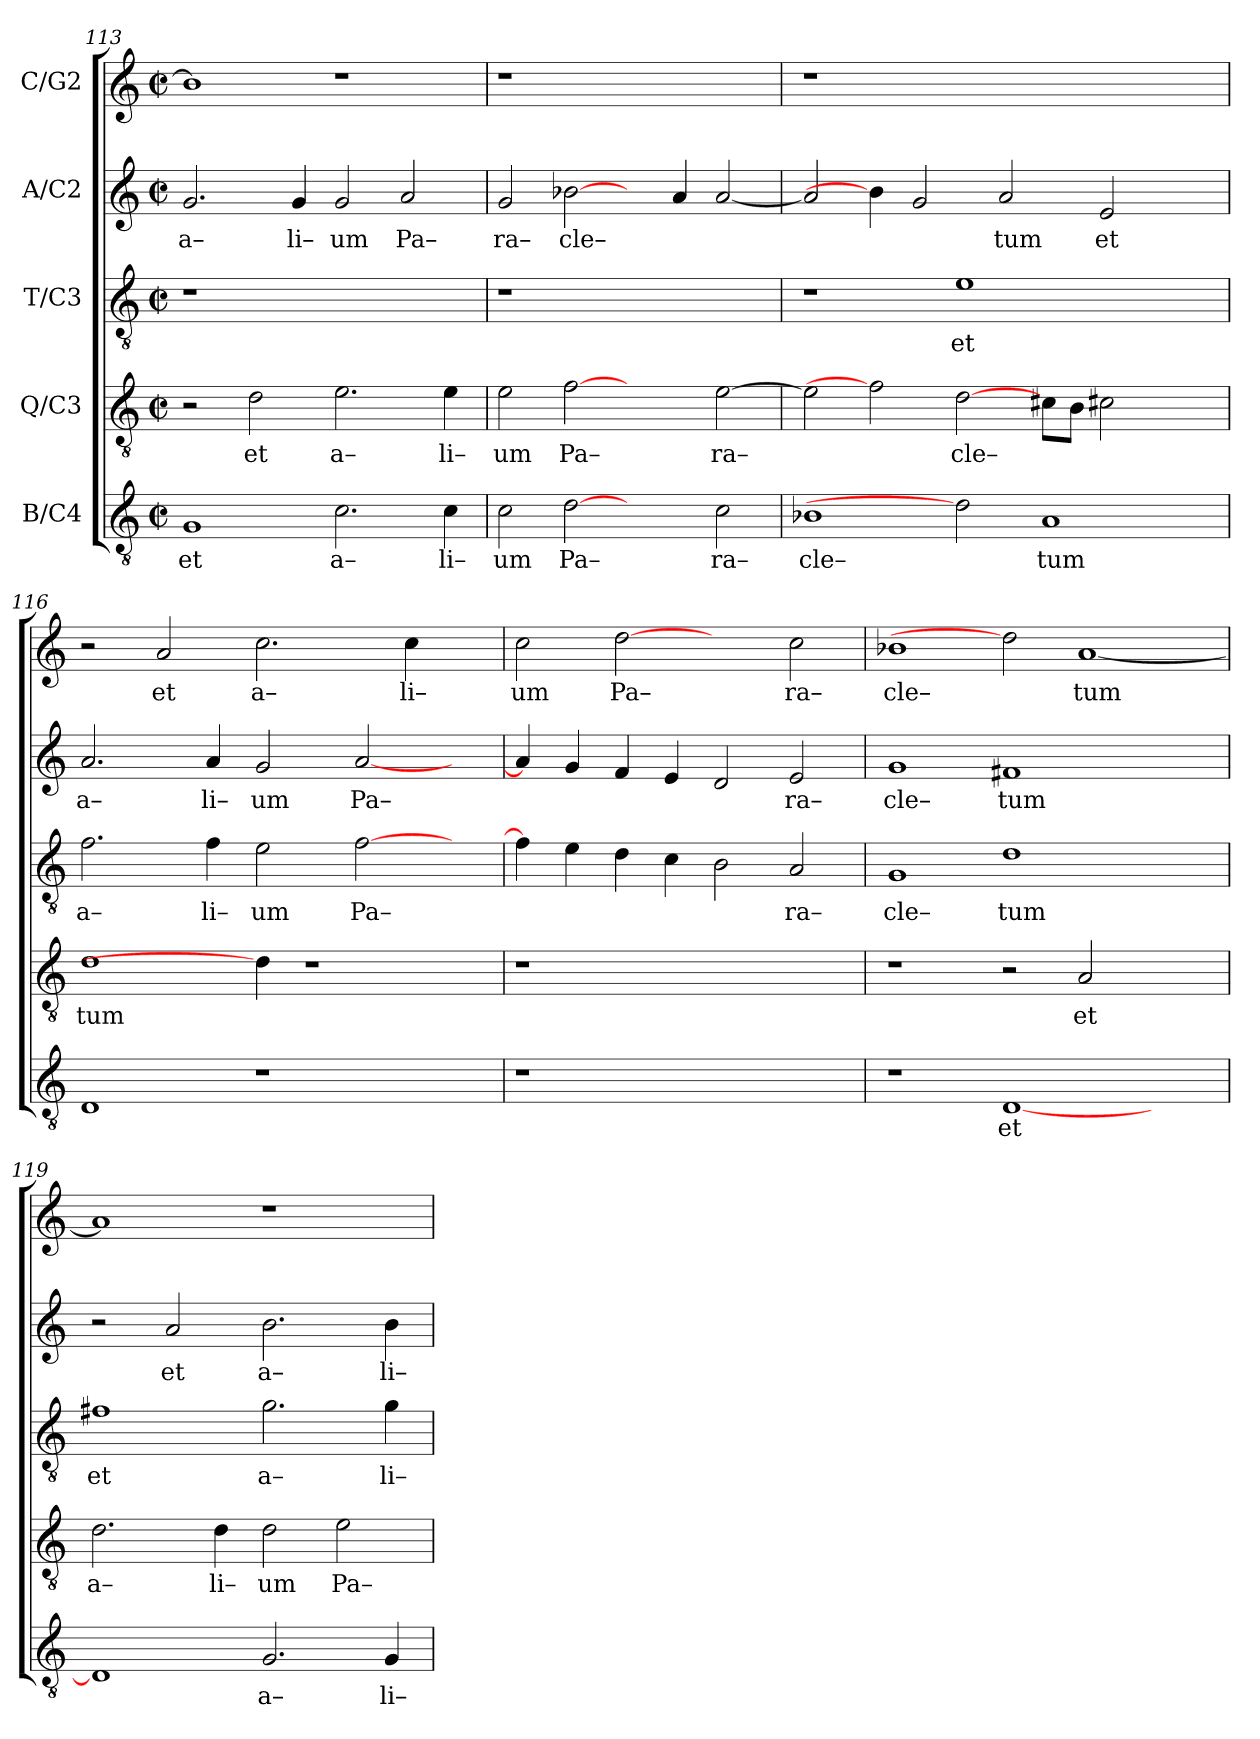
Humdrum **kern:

**kern	**text	**kern	**text	**kern	**text	**kern	**text	**kern	**text
*part5	*part5	*part4	*part4	*part3	*part3	*part2	*part2	*part1	*part1
*staff5	*staff5	*staff4	*staff4	*staff3	*staff3	*staff2	*staff2	*staff1	*staff1
*I"B/C4	*	*I"Q/C3	*	*I"T/C3	*	*I"A/C2	*	*I"C/G2	*
*clefGv2	*	*clefGv2	*	*clefGv2	*	*clefG2	*	*clefG2	*
*k[]	*	*k[]	*	*k[]	*	*k[]	*	*k[]	*
*C:	*	*C:	*	*C:	*	*C:	*	*C:	*
*M2/2	*	*M2/2	*	*M2/2	*	*M2/2	*	*M2/2	*
*met(c|)	*	*met(c|)	*	*met(c|)	*	*met(c|)	*	*met(c|)	*
=113	=113	=113	=113	=113	=113	=113	=113	=113	=113
!	!LO:LY:b	!	!	!	!	!	!LO:LY:b	!	!
1G	et	2r	.	1r	.	2.g/	a–	1b]	.
!	!	!	!LO:LY:b	!	!	!	!	!	!
.	.	2d\	et	.	.	.	.	.	.
!	!	!	!	!	!	!	!LO:LY:b	!	!
.	.	.	.	.	.	4g/	li–	.	.
!	!LO:LY:b	!	!LO:LY:b	!	!	!	!LO:LY:b	!	!
2.c\	a–	2.e\	a–	1ryy	.	2g/	um	1r	.
!	!	!	!	!	!	!	!LO:LY:b	!	!
.	.	.	.	.	.	2a/	Pa–	.	.
!	!LO:LY:b	!	!LO:LY:b	!	!	!	!	!	!
4c\	li–	4e\	li–	.	.	.	.	.	.
=114	=114	=114	=114	=114	=114	=114	=114	=114	=114
!	!LO:LY:b	!	!LO:LY:b	!	!	!	!LO:LY:b	!	!
2c\	um	2e\	um	1r	.	2g/	ra–	1r	.
!	!LO:LY:b	!	!LO:LY:b	!	!	!	!LO:LY:b	!	!
[2d	Pa–	[2f	Pa–	.	.	[2b-X\	cle–	.	.
2ryy	.	2ryy	.	1ryy	.	4ryy	.	1ryy	.
.	.	.	.	.	.	4a/	.	.	.
!	!LO:LY:b	!	!LO:LY:b	!	!	!	!	!	!
2c\	ra–	[2e\	ra–	.	.	[2a/	.	.	.
=115	=115	=115	=115	=115	=115	=115	=115	=115	=115
!	!LO:LY:b	!	!	!	!	!	!	!	!
1B-X	cle–	2e\]	.	1r	.	2a/]	.	1r	.
.	.	2f]	.	.	.	4b-\]	.	.	.
.	.	.	.	.	.	2g/	.	.	.
!	!	!	!LO:LY:b	!	!LO:LY:b	!	!	!	!
2d]	.	[2d\	cle–	1e	et	.	.	1.ryy	.
!	!	!	!	!	!	!	!LO:LY:b	!	!
.	.	.	.	.	.	2a/	tum	.	.
!	!LO:LY:b	!	!	!	!	!	!	!	!
1A	tum	8c#\L	.	.	.	.	.	.	.
.	.	8B\J	.	.	.	.	.	.	.
!	!	!	!	!	!	!	!LO:LY:b	!	!
.	.	2c#X\	.	.	.	2e/	et	.	.
.	.	.	.	2ryy	.	.	.	.	.
.	.	4ryy	.	.	.	4ryy	.	.	.
!!LO:PB:g=z
=116	=116	=116	=116	=116	=116	=116	=116	=116	=116
!	!	!	!LO:LY:b	!	!LO:LY:b	!	!LO:LY:b	!	!
1D	.	1d	tum	2.f\	a–	2.a/	a–	2r	.
!	!	!	!	!	!	!	!	!	!LO:LY:b
.	.	.	.	.	.	.	.	2a/	et
!	!	!	!	!	!LO:LY:b	!	!LO:LY:b	!	!
.	.	.	.	4f\	li–	4a/	li–	.	.
!	!	!	!	!	!LO:LY:b	!	!LO:LY:b	!	!LO:LY:b
1r	.	4d\]	.	2e\	um	2g/	um	2.cc\	a–
.	.	1r	.	.	.	.	.	.	.
!	!	!	!	!	!LO:LY:b	!	!LO:LY:b	!	!
.	.	.	.	[2f\	Pa–	[2a/	Pa–	.	.
!	!	!	!	!	!	!	!	!	!LO:LY:b
.	.	.	.	.	.	.	.	4cc\	li–
4ryy	.	.	.	4ryy	.	4ryy	.	4ryy	.
=117	=117	=117	=117	=117	=117	=117	=117	=117	=117
!	!	!	!	!	!	!	!	!	!LO:LY:b
1r	.	1r	.	4f\]	.	4a/]	.	2cc\	um
.	.	.	.	4e\	.	4g/	.	.	.
!	!	!	!	!	!	!	!	!	!LO:LY:b
.	.	.	.	4d\	.	4f/	.	[2dd	Pa–
.	.	.	.	4c\	.	4e/	.	.	.
1ryy	.	1ryy	.	2B\	.	2d/	.	2ryy	.
!	!	!	!	!	!LO:LY:b	!	!LO:LY:b	!	!LO:LY:b
.	.	.	.	2A/	ra–	2e/	ra–	2cc\	ra–
=118	=118	=118	=118	=118	=118	=118	=118	=118	=118
!	!	!	!	!	!LO:LY:b	!	!LO:LY:b	!	!LO:LY:b
1r	.	1r	.	1G	cle–	1g	cle–	1b-X	cle–
!	!LO:LY:b	!	!	!	!LO:LY:b	!	!LO:LY:b	!	!
[1D	et	2r	.	1d	tum	1f#X	tum	2dd]	.
!	!	!	!LO:LY:b	!	!	!	!	!	!LO:LY:b
.	.	2A/	et	.	.	.	.	[1a	tum
2ryy	.	2ryy	.	2ryy	.	2ryy	.	.	.
=119	=119	=119	=119	=119	=119	=119	=119	=119	=119
!	!	!	!LO:LY:b	!	!LO:LY:b	!	!	!	!
1D]	.	2.d\	a–	1f#X	et	2r	.	1a]	.
!	!	!	!	!	!	!	!LO:LY:b	!	!
.	.	.	.	.	.	2a/	et	.	.
!	!	!	!LO:LY:b	!	!	!	!	!	!
.	.	4d\	li–	.	.	.	.	.	.
!	!LO:LY:b	!	!LO:LY:b	!	!LO:LY:b	!	!LO:LY:b	!	!
2.G/	a–	2d\	um	2.g\	a–	2.b\	a–	1r	.
!	!	!	!LO:LY:b	!	!	!	!	!	!
.	.	2e\	Pa–	.	.	.	.	.	.
!	!LO:LY:b	!	!	!	!LO:LY:b	!	!LO:LY:b	!	!
4G/	li–	.	.	4g\	li–	4b\	li–	.	.
=	=	=	=	=	=	=	=	=	=
*-	*-	*-	*-	*-	*-	*-	*-	*-	*-
